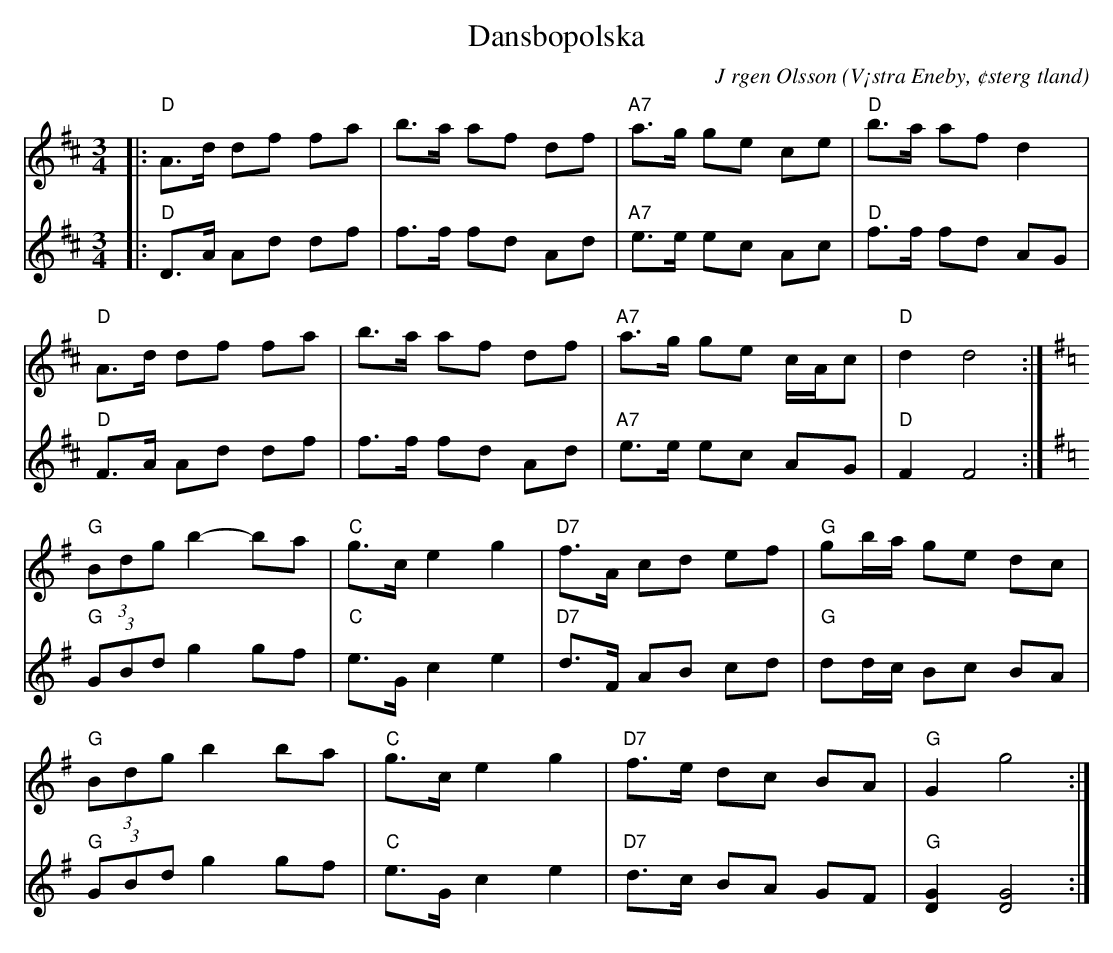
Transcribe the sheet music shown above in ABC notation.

X:1
T:Dansbopolska
C:J rgen Olsson
O:V¡stra Eneby, ¢sterg tland
M:3/4
L:1/8
K:D
V:1
|:"D"A>d df fa|b>a af df|"A7"a>g ge ce|"D"b>a af d2|
"D"A>d df fa|b>a af df|"A7"a>g ge c/A/c|"D"d2 d4:|
[K:G]"G"(3Bdg b2- ba|"C"g>c e2 g2|"D7"f>A cd ef|"G" gb/a/ ge dc|
"G"(3Bdg b2 ba|"C"g>c e2 g2|"D7"f>e dc BA|"G" G2 g4:|
V:2
|:"D"D>A Ad df|f>f fd Ad|"A7"e>e ec Ac|"D"f>f fd AG|
"D"F>A Ad df|f>f fd Ad|"A7"e>e ec AG|"D"F2 F4:|
[K:G]"G"(3GBd g2 gf|"C"e>G c2 e2|"D7"d>F AB cd|"G" dd/c/ Bc BA|
"G"(3GBd g2 gf|"C"e>G c2 e2|"D7"d>c BA GF|"G" [DG]2 [DG]4:|
